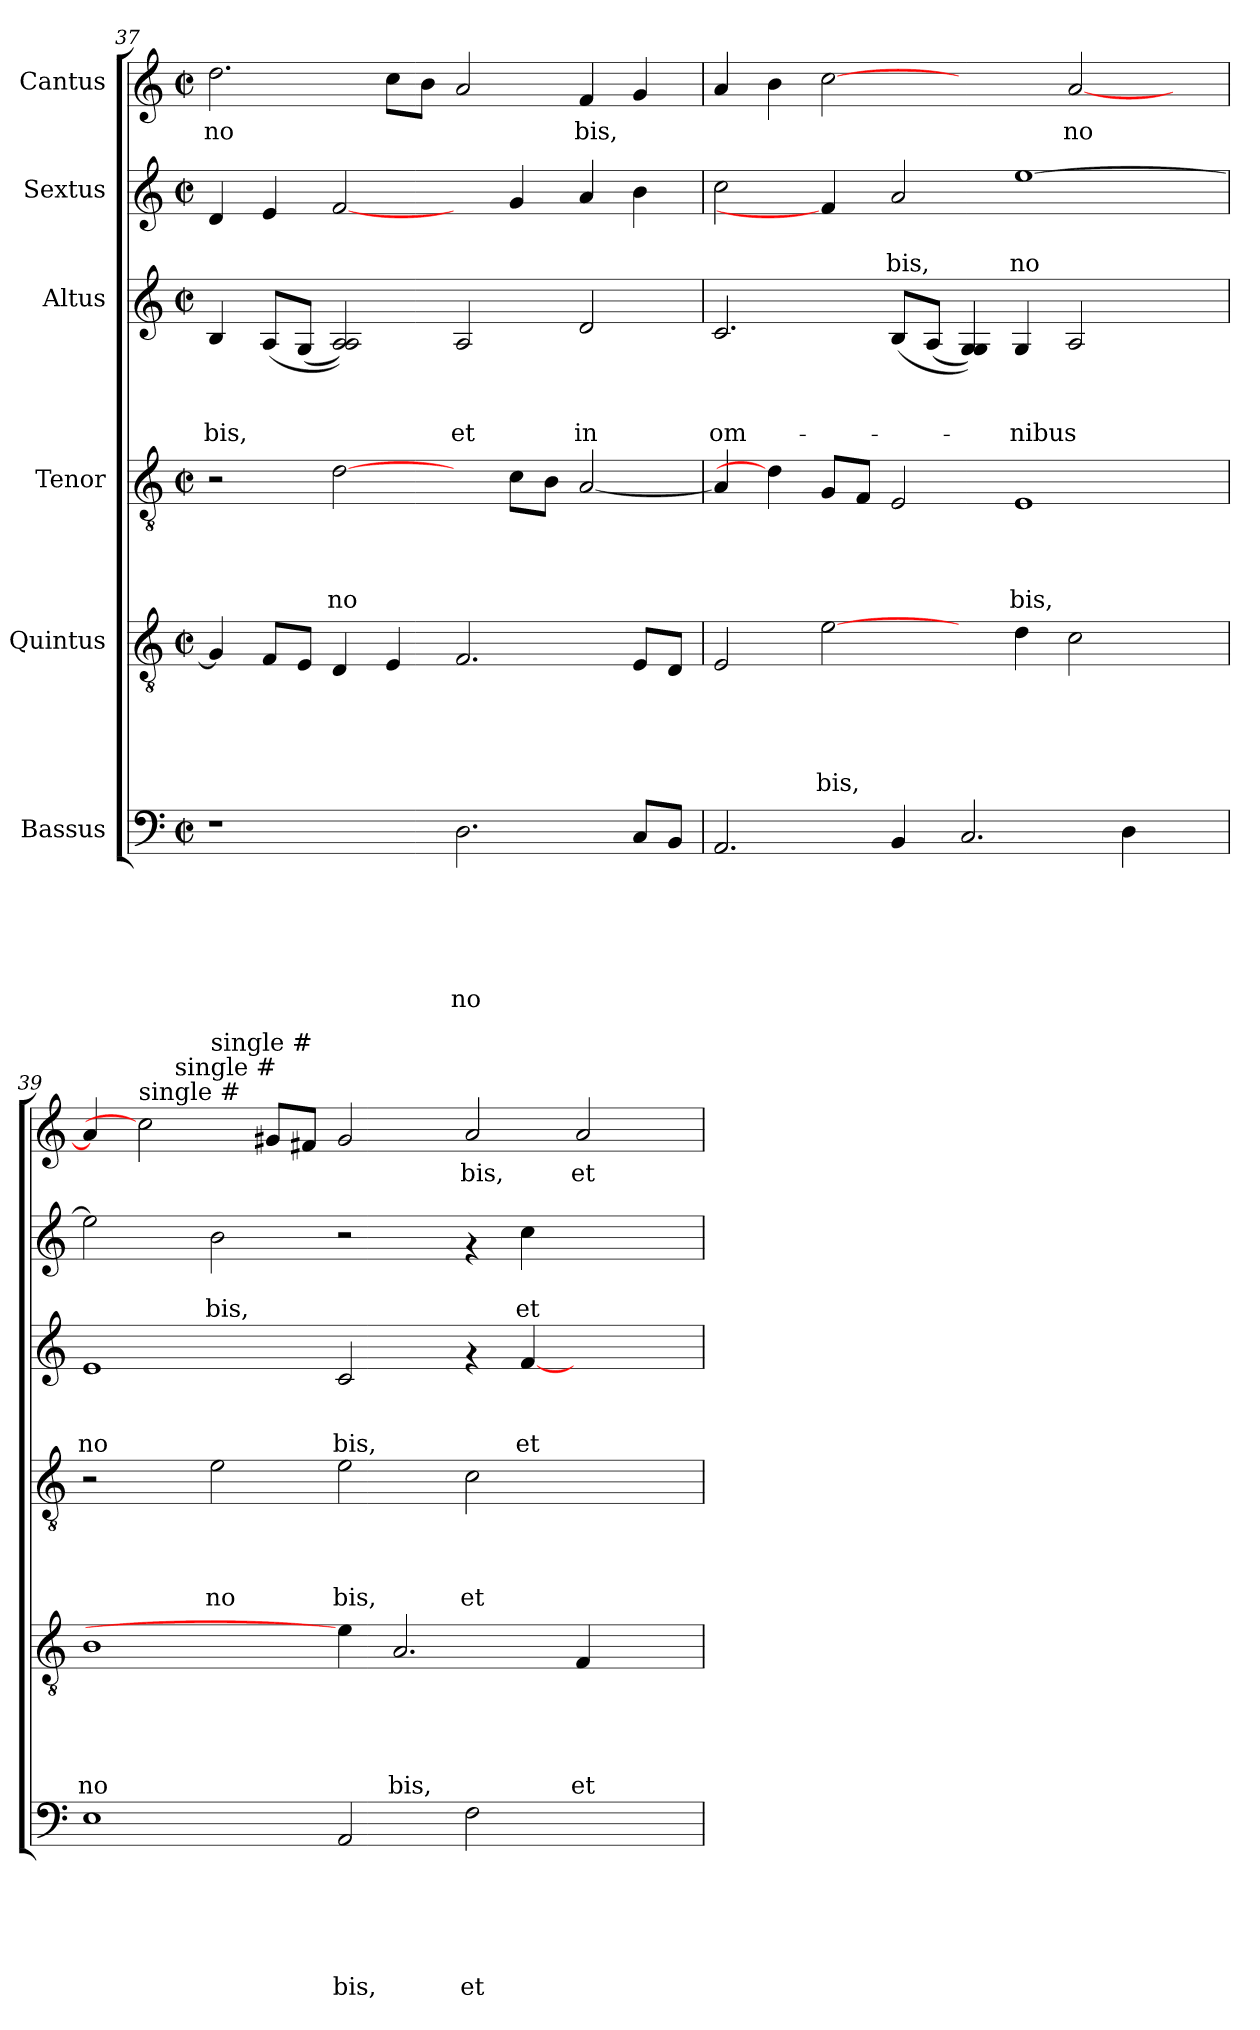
**kern	**text	**text	**text	**text	**text	**text	**kern	**text	**text	**text	**text	**text	**kern	**text	**text	**text	**text	**kern	**text	**text	**text	**kern	**text	**text	**kern	**text
*part6	*part6	*part6	*part6	*part6	*part6	*part6	*part5	*part5	*part5	*part5	*part5	*part5	*part4	*part4	*part4	*part4	*part4	*part3	*part3	*part3	*part3	*part2	*part2	*part2	*part1	*part1
*staff6	*staff6	*staff6	*staff6	*staff6	*staff6	*staff6	*staff5	*staff5	*staff5	*staff5	*staff5	*staff5	*staff4	*staff4	*staff4	*staff4	*staff4	*staff3	*staff3	*staff3	*staff3	*staff2	*staff2	*staff2	*staff1	*staff1
*I"Bassus	*	*	*	*	*	*	*I"Quintus	*	*	*	*	*	*I"Tenor	*	*	*	*	*I"Altus	*	*	*	*I"Sextus	*	*	*I"Cantus	*
*clefF4	*	*	*	*	*	*	*clefGv2	*	*	*	*	*	*clefGv2	*	*	*	*	*clefG2	*	*	*	*clefG2	*	*	*clefG2	*
*k[]	*	*	*	*	*	*	*k[]	*	*	*	*	*	*k[]	*	*	*	*	*k[]	*	*	*	*k[]	*	*	*k[]	*
*C:	*	*	*	*	*	*	*C:	*	*	*	*	*	*C:	*	*	*	*	*C:	*	*	*	*C:	*	*	*C:	*
*M2/2	*	*	*	*	*	*	*M2/2	*	*	*	*	*	*M2/2	*	*	*	*	*M2/2	*	*	*	*M2/2	*	*	*M2/2	*
*met(c|)	*	*	*	*	*	*	*met(c|)	*	*	*	*	*	*met(c|)	*	*	*	*	*met(c|)	*	*	*	*met(c|)	*	*	*met(c|)	*
=37	=37	=37	=37	=37	=37	=37	=37	=37	=37	=37	=37	=37	=37	=37	=37	=37	=37	=37	=37	=37	=37	=37	=37	=37	=37	=37
!	!	!	!	!	!	!	!	!	!	!	!	!	!	!	!	!	!	!	!	!	!LO:LY:b	!	!	!	!	!LO:LY:b
1r	.	.	.	.	.	.	4G/]	.	.	.	.	.	2r	.	.	.	.	4B/	.	.	-bis,	4d/	.	.	2.dd\	no
.	.	.	.	.	.	.	8F/L	.	.	.	.	.	.	.	.	.	.	(>8A/L	.	.	.	4e/	.	.	.	.
.	.	.	.	.	.	.	8E/J	.	.	.	.	.	.	.	.	.	.	(8G/J	.	.	.	.	.	.	.	.
!	!	!	!	!	!	!	!	!	!	!	!	!	!	!	!	!	!LO:LY:b	!	!	!	!	!	!	!	!	!
.	.	.	.	.	.	.	4D/	.	.	.	.	.	[2d\	.	.	.	no	2A/ 2A/))	.	.	.	[2f/	.	.	.	.
.	.	.	.	.	.	.	4E/	.	.	.	.	.	.	.	.	.	.	.	.	.	.	.	.	.	8cc\L	.
.	.	.	.	.	.	.	.	.	.	.	.	.	.	.	.	.	.	.	.	.	.	.	.	.	8b\J	.
!	!	!	!	!	!	!LO:LY:b	!	!	!	!	!	!	!	!	!	!	!	!	!	!	!LO:LY:b	!	!	!	!	!
2.D\	.	.	.	.	.	no	2.F/	.	.	.	.	.	4ryy	.	.	.	.	2A/	.	.	et	4ryy	.	.	2a/	.
.	.	.	.	.	.	.	.	.	.	.	.	.	8c\L	.	.	.	.	.	.	.	.	4g/	.	.	.	.
.	.	.	.	.	.	.	.	.	.	.	.	.	8B\J	.	.	.	.	.	.	.	.	.	.	.	.	.
!	!	!	!	!	!	!	!	!	!	!	!	!	!	!	!	!	!	!	!	!	!LO:LY:b	!	!	!	!	!LO:LY:b
.	.	.	.	.	.	.	.	.	.	.	.	.	[<2A/	.	.	.	.	2d/	.	.	in	4a/	.	.	4f/	bis,
8C/L	.	.	.	.	.	.	8E/L	.	.	.	.	.	.	.	.	.	.	.	.	.	.	4b\	.	.	4g/	.
8BB/J	.	.	.	.	.	.	8D/J	.	.	.	.	.	.	.	.	.	.	.	.	.	.	.	.	.	.	.
=38	=38	=38	=38	=38	=38	=38	=38	=38	=38	=38	=38	=38	=38	=38	=38	=38	=38	=38	=38	=38	=38	=38	=38	=38	=38	=38
!	!	!	!	!	!	!	!	!	!	!	!	!	!	!	!	!	!	!	!	!	!LO:LY:b	!	!	!	!	!
2.AA/	.	.	.	.	.	.	2E/	.	.	.	.	.	4A/]	.	.	.	.	2.c/	.	.	om-	2cc\	.	.	4a/	.
.	.	.	.	.	.	.	.	.	.	.	.	.	4d\]	.	.	.	.	.	.	.	.	.	.	.	4b\	.
!	!	!	!	!	!	!	!	!	!	!	!	!LO:LY:b	!	!	!	!	!	!	!	!	!	!	!	!	!	!
.	.	.	.	.	.	.	[2e\	.	.	.	.	bis,	8G/L	.	.	.	.	.	.	.	.	4f/]	.	.	[2cc	.
.	.	.	.	.	.	.	.	.	.	.	.	.	8F/J	.	.	.	.	.	.	.	.	.	.	.	.	.
!	!	!	!	!	!	!	!	!	!	!	!	!	!	!	!	!	!	!	!	!	!	!	!	!LO:LY:b	!	!
4BB/	.	.	.	.	.	.	.	.	.	.	.	.	2E/	.	.	.	.	(>8B/L	.	.	.	2a/	.	bis,	.	.
.	.	.	.	.	.	.	.	.	.	.	.	.	.	.	.	.	.	(8A/J	.	.	.	.	.	.	.	.
2.C/	.	.	.	.	.	.	4ryy	.	.	.	.	.	.	.	.	.	.	4G/ 4G/))	.	.	.	.	.	.	2ryy	.
!	!	!	!	!	!	!	!	!	!	!	!	!	!	!	!	!	!LO:LY:b	!	!	!	!LO:LY:b	!	!	!LO:LY:b	!	!
.	.	.	.	.	.	.	4d\	.	.	.	.	.	1E	.	.	.	bis,	4G/	.	.	-nibus	[<1ee	.	no	.	.
!	!	!	!	!	!	!	!	!	!	!	!	!	!	!	!	!	!	!	!	!	!	!	!	!	!	!LO:LY:b
.	.	.	.	.	.	.	2c\	.	.	.	.	.	.	.	.	.	.	2A/	.	.	.	.	.	.	[<2a/	no
4D\	.	.	.	.	.	.	.	.	.	.	.	.	.	.	.	.	.	.	.	.	.	.	.	.	.	.
4ryy	.	.	.	.	.	.	4ryy	.	.	.	.	.	.	.	.	.	.	4ryy	.	.	.	.	.	.	4ryy	.
!!LO:LB:g=z
=39	=39	=39	=39	=39	=39	=39	=39	=39	=39	=39	=39	=39	=39	=39	=39	=39	=39	=39	=39	=39	=39	=39	=39	=39	=39	=39
!	!	!	!	!	!	!	!	!	!	!	!	!LO:LY:b	!	!	!	!	!	!	!	!	!LO:LY:b	!	!	!	!	!
*	*	*	*	*	*	*	*	*	*	*	*	*	*	*	*	*	*	*	*	*	*	*	*	*	*^	*
*	*	*	*	*	*	*	*	*	*	*	*	*	*	*	*	*	*	*	*	*	*	*	*	*	*	*^	*
1E	.	.	.	.	.	.	1B	.	.	.	.	no	2r	.	.	.	.	1e	.	.	no	2ee\]	.	.	4a/]	4.ryy	2ryy	.
!	!	!	!	!	!	!	!	!	!	!	!	!	!	!	!	!	!	!	!	!	!	!	!	!	!LO:TX:a:t=single #	!	!	!
.	.	.	.	.	.	.	.	.	.	.	.	.	.	.	.	.	.	.	.	.	.	.	.	.	2cc]	.	.	.
!	!	!	!	!	!	!	!	!	!	!	!	!	!	!	!	!	!	!	!	!	!	!	!	!	!	!LO:TX:a:t=single #	!	!
.	.	.	.	.	.	.	.	.	.	.	.	.	.	.	.	.	.	.	.	.	.	.	.	.	.	1ryy	.	.
!	!	!	!	!	!	!	!	!	!	!	!	!	!	!	!	!	!	!	!	!	!	!	!	!	!	!	!LO:TX:a:t=single #	!
!	!	!	!	!	!	!	!	!	!	!	!	!	!	!	!	!	!LO:LY:b	!	!	!	!	!	!	!LO:LY:b	!	!	!	!
.	.	.	.	.	.	.	.	.	.	.	.	.	2e\	.	.	.	no	.	.	.	.	2b\	.	bis,	.	.	0ryy	.
.	.	.	.	.	.	.	.	.	.	.	.	.	.	.	.	.	.	.	.	.	.	.	.	.	8g#/L	.	.	.
.	.	.	.	.	.	.	.	.	.	.	.	.	.	.	.	.	.	.	.	.	.	.	.	.	8f#/J	.	.	.
!	!	!	!	!	!	!LO:LY:b	!	!	!	!	!	!	!	!	!	!	!LO:LY:b	!	!	!	!LO:LY:b	!	!	!	!	!	!	!
2AA/	.	.	.	.	.	bis,	4e\]	.	.	.	.	.	2e\	.	.	.	bis,	2c/	.	.	bis,	2r	.	.	2g#/	.	.	.
!	!	!	!	!	!	!	!	!	!	!	!	!LO:LY:b	!	!	!	!	!	!	!	!	!	!	!	!	!	!	!	!
.	.	.	.	.	.	.	2.A/	.	.	.	.	bis,	.	.	.	.	.	.	.	.	.	.	.	.	.	.	.	.
.	.	.	.	.	.	.	.	.	.	.	.	.	.	.	.	.	.	.	.	.	.	.	.	.	.	1ryy	.	.
!	!	!	!	!	!	!LO:LY:b	!	!	!	!	!	!	!	!	!	!	!LO:LY:b	!	!	!	!	!	!	!	!	!	!	!LO:LY:b
2F\	.	.	.	.	.	et	.	.	.	.	.	.	2c\	.	.	.	et	4rf	.	.	.	4rf	.	.	2a/	.	.	bis,
!	!	!	!	!	!	!	!	!	!	!	!	!	!	!	!	!	!	!	!	!	!LO:LY:b	!	!	!LO:LY:b	!	!	!	!
.	.	.	.	.	.	.	.	.	.	.	.	.	.	.	.	.	.	[<4f/	.	.	et	4cc\	.	et	.	.	.	.
!	!	!	!	!	!	!	!	!	!	!	!	!LO:LY:b	!	!	!	!	!	!	!	!	!	!	!	!	!	!	!	!LO:LY:b
2ryy	.	.	.	.	.	.	4F/	.	.	.	.	et	2ryy	.	.	.	.	2ryy	.	.	.	2ryy	.	.	2a/	.	.	et
.	.	.	.	.	.	.	4ryy	.	.	.	.	.	.	.	.	.	.	.	.	.	.	.	.	.	.	.	.	.
.	.	.	.	.	.	.	.	.	.	.	.	.	.	.	.	.	.	.	.	.	.	.	.	.	.	8ryy	.	.
*	*	*	*	*	*	*	*	*	*	*	*	*	*	*	*	*	*	*	*	*	*	*	*	*	*v	*v	*v	*
=	=	=	=	=	=	=	=	=	=	=	=	=	=	=	=	=	=	=	=	=	=	=	=	=	=	=
*-	*-	*-	*-	*-	*-	*-	*-	*-	*-	*-	*-	*-	*-	*-	*-	*-	*-	*-	*-	*-	*-	*-	*-	*-	*-	*-
